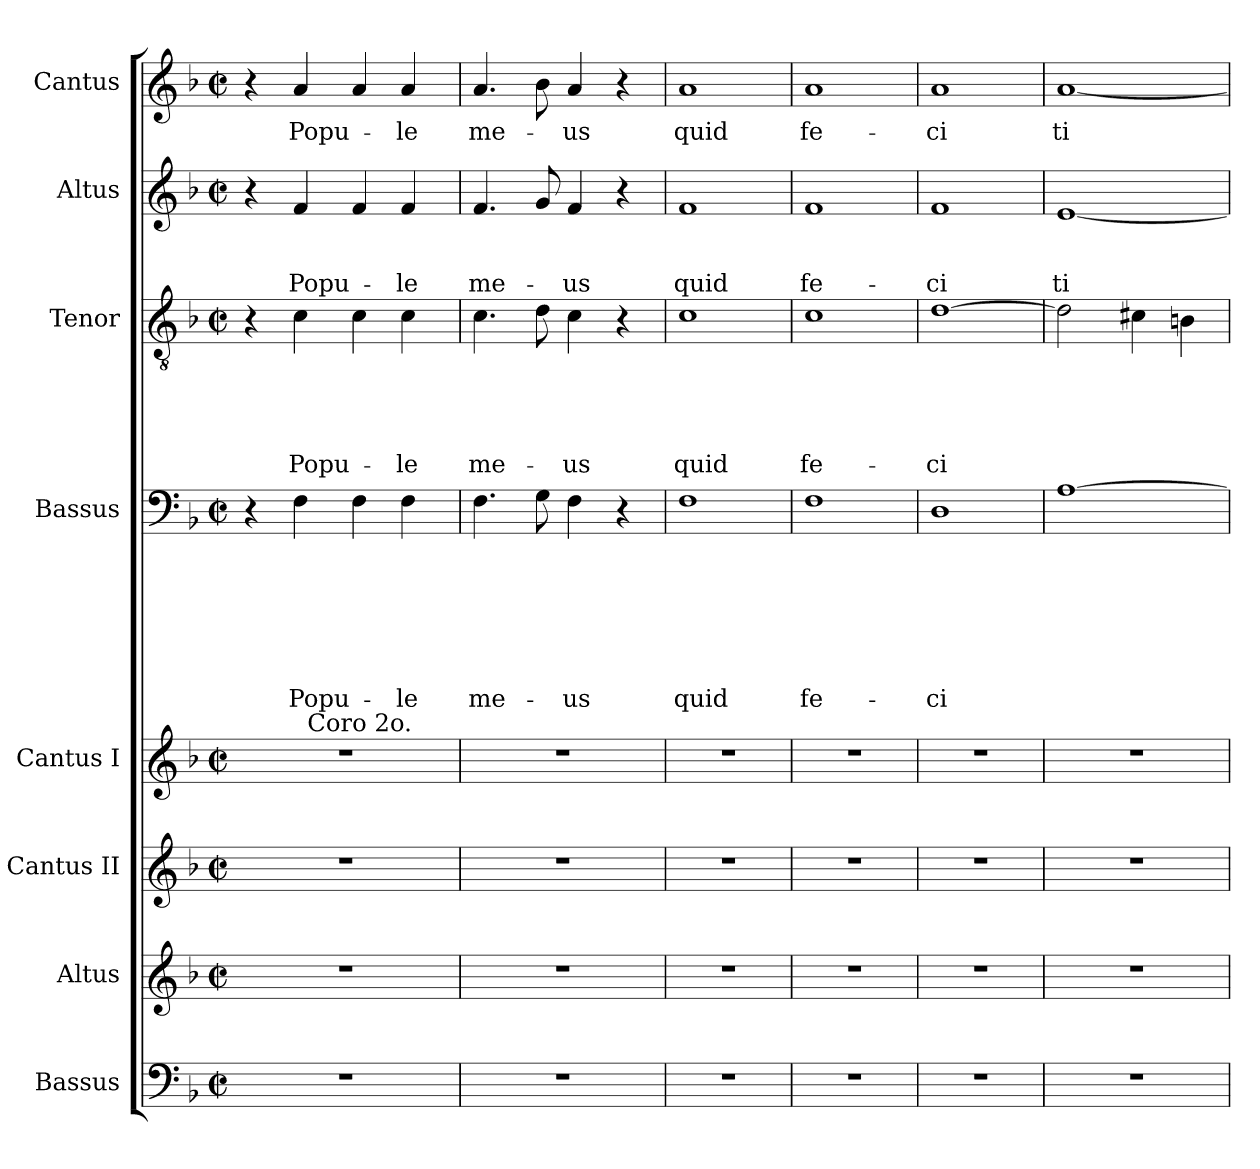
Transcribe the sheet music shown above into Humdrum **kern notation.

**kern	**kern	**kern	**kern	**kern	**text	**text	**text	**text	**text	**text	**text	**kern	**text	**text	**text	**text	**text	**kern	**text	**text	**text	**kern	**text
*part8	*part7	*part6	*part5	*part4	*part4	*part4	*part4	*part4	*part4	*part4	*part4	*part3	*part3	*part3	*part3	*part3	*part3	*part2	*part2	*part2	*part2	*part1	*part1
*staff8	*staff7	*staff6	*staff5	*staff4	*staff4	*staff4	*staff4	*staff4	*staff4	*staff4	*staff4	*staff3	*staff3	*staff3	*staff3	*staff3	*staff3	*staff2	*staff2	*staff2	*staff2	*staff1	*staff1
*I"Bassus	*I"Altus	*I"Cantus II	*I"Cantus I	*I"Bassus	*	*	*	*	*	*	*	*I"Tenor	*	*	*	*	*	*I"Altus	*	*	*	*I"Cantus	*
*I'Bassus	*I'Altus	*I'Cantus II	*I'Cantus I	*I'Bassus	*	*	*	*	*	*	*	*I'Tenor	*	*	*	*	*	*I'Altus	*	*	*	*I'Cantus	*
*clefF4	*clefG2	*clefG2	*clefG2	*clefF4	*	*	*	*	*	*	*	*clefGv2	*	*	*	*	*	*clefG2	*	*	*	*clefG2	*
*k[b-]	*k[b-]	*k[b-]	*k[b-]	*k[b-]	*	*	*	*	*	*	*	*k[b-]	*	*	*	*	*	*k[b-]	*	*	*	*k[b-]	*
*F:	*F:	*F:	*F:	*F:	*	*	*	*	*	*	*	*F:	*	*	*	*	*	*F:	*	*	*	*F:	*
*M2/2	*M2/2	*M2/2	*M2/2	*M2/2	*	*	*	*	*	*	*	*M2/2	*	*	*	*	*	*M2/2	*	*	*	*M2/2	*
*met(c|)	*met(c|)	*met(c|)	*met(c|)	*met(c|)	*	*	*	*	*	*	*	*met(c|)	*	*	*	*	*	*met(c|)	*	*	*	*met(c|)	*
=1	=1	=1	=1	=1	=1	=1	=1	=1	=1	=1	=1	=1	=1	=1	=1	=1	=1	=1	=1	=1	=1	=1	=1
*	*	*	*^	*	*	*	*	*	*	*	*	*	*	*	*	*	*	*	*	*	*	*	*
1r	1r	1r	1r	4ryy	4r	.	.	.	.	.	.	.	4r	.	.	.	.	.	4r	.	.	.	4r	.
!	!	!	!	!	!	!	!	!	!	!	!	!LO:LY:b	!	!	!	!	!	!LO:LY:b	!	!	!	!LO:LY:a	!	!LO:LY:b
.	.	.	.	32ryy	4F\	.	.	.	.	.	.	Popu-	4c\	.	.	.	.	Popu-	4f/	.	.	Popu-	4a/	Popu-
!	!	!	!	!LO:TX:a:t=Coro 2o.	!	!	!	!	!	!	!	!	!	!	!	!	!	!	!	!	!	!	!	!
.	.	.	.	2ryy	.	.	.	.	.	.	.	.	.	.	.	.	.	.	.	.	.	.	.	.
.	.	.	.	.	4F\	.	.	.	.	.	.	.	4c\	.	.	.	.	.	4f/	.	.	.	4a/	.
!	!	!	!	!	!	!	!	!	!	!	!	!LO:LY:b	!	!	!	!	!	!LO:LY:b	!	!	!	!LO:LY:a	!	!LO:LY:b
.	.	.	.	.	4F\	.	.	.	.	.	.	-le	4c\	.	.	.	.	-le	4f/	.	.	-le	4a/	-le
.	.	.	.	8..ryy	.	.	.	.	.	.	.	.	.	.	.	.	.	.	.	.	.	.	.	.
=2	=2	=2	=2	=2	=2	=2	=2	=2	=2	=2	=2	=2	=2	=2	=2	=2	=2	=2	=2	=2	=2	=2	=2	=2
!	!	!	!	!	!	!	!	!	!	!	!	!LO:LY:b	!	!	!	!	!	!LO:LY:b	!	!	!	!LO:LY:a	!	!LO:LY:b
*	*	*	*v	*v	*	*	*	*	*	*	*	*	*	*	*	*	*	*	*	*	*	*	*	*
1r	1r	1r	1r	4.F\	.	.	.	.	.	.	me-	4.c\	.	.	.	.	me-	4.f/	.	.	me-	4.a/	me-
.	.	.	.	8G\	.	.	.	.	.	.	.	8d\	.	.	.	.	.	8g/	.	.	.	8b-\	.
!	!	!	!	!	!	!	!	!	!	!	!LO:LY:b	!	!	!	!	!	!LO:LY:b	!	!	!	!LO:LY:a	!	!LO:LY:b
.	.	.	.	4F\	.	.	.	.	.	.	-us	4c\	.	.	.	.	-us	4f/	.	.	-us	4a/	-us
.	.	.	.	4r	.	.	.	.	.	.	.	4r	.	.	.	.	.	4r	.	.	.	4r	.
=3	=3	=3	=3	=3	=3	=3	=3	=3	=3	=3	=3	=3	=3	=3	=3	=3	=3	=3	=3	=3	=3	=3	=3
!	!	!	!	!	!	!	!	!	!	!	!LO:LY:b	!	!	!	!	!	!LO:LY:b	!	!	!	!LO:LY:a	!	!LO:LY:b
1r	1r	1r	1r	1F	.	.	.	.	.	.	quid	1c	.	.	.	.	quid	1f	.	.	quid	1a	quid
=4	=4	=4	=4	=4	=4	=4	=4	=4	=4	=4	=4	=4	=4	=4	=4	=4	=4	=4	=4	=4	=4	=4	=4
!	!	!	!	!	!	!	!	!	!	!	!LO:LY:b	!	!	!	!	!	!LO:LY:b	!	!	!	!LO:LY:a	!	!LO:LY:b
1r	1r	1r	1r	1F	.	.	.	.	.	.	fe-	1c	.	.	.	.	fe-	1f	.	.	fe-	1a	fe-
=5	=5	=5	=5	=5	=5	=5	=5	=5	=5	=5	=5	=5	=5	=5	=5	=5	=5	=5	=5	=5	=5	=5	=5
!	!	!	!	!	!	!	!	!	!	!	!LO:LY:b	!	!	!	!	!	!LO:LY:b	!	!	!	!LO:LY:a	!	!LO:LY:b
1r	1r	1r	1r	1D	.	.	.	.	.	.	-ci	[>1d	.	.	.	.	-ci	1f	.	.	-ci	1a	-ci
=6	=6	=6	=6	=6	=6	=6	=6	=6	=6	=6	=6	=6	=6	=6	=6	=6	=6	=6	=6	=6	=6	=6	=6
!	!	!	!	!	!	!	!	!	!	!	!	!	!	!	!	!	!	!	!	!	!LO:LY:a:rj	!	!LO:LY:b:rj
1r	1r	1r	1r	[>1A	.	.	.	.	.	.	.	2d\]	.	.	.	.	.	[<1e	.	.	ti-	[<1a	ti-
.	.	.	.	.	.	.	.	.	.	.	.	4c#X\	.	.	.	.	.	.	.	.	.	.	.
.	.	.	.	.	.	.	.	.	.	.	.	4Bn\	.	.	.	.	.	.	.	.	.	.	.
=	=	=	=	=	=	=	=	=	=	=	=	=	=	=	=	=	=	=	=	=	=	=	=
*-	*-	*-	*-	*-	*-	*-	*-	*-	*-	*-	*-	*-	*-	*-	*-	*-	*-	*-	*-	*-	*-	*-	*-
